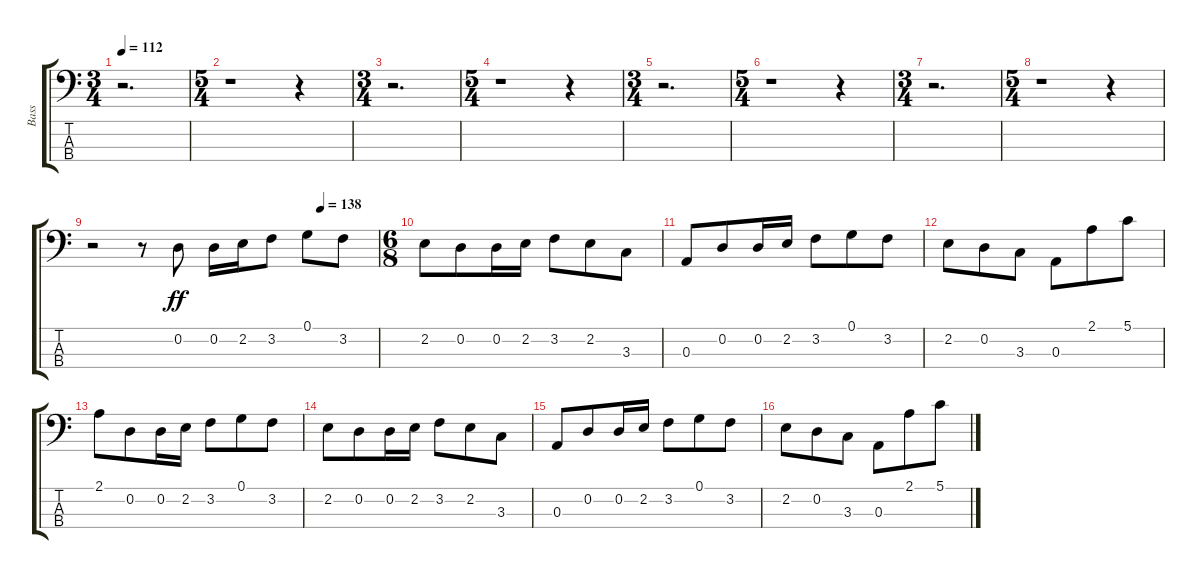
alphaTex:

\track ("Bass" "Bass") {instrument electricbassfinger}
\staff {score tabs}
\tuning (G2 D2 A1 E1) {hide}
\ts (3 4)
\tempo 112
\clef f4
\ks c
r.2{d dy ff} |
\ts (5 4)
r.1 r.4 |
\ts (3 4)
r.2{d} |
\ts (5 4)
r.1 r.4 |
\ts (3 4)
r.2{d} |
\ts (5 4)
r.1 r.4 |
\ts (3 4)
r.2{d} |
\ts (5 4)
r.1 r.4 |
\tempo (138 0.8)
r.2 r.8 0.2.8 0.2.16 2.2.16 3.2.8 0.1.8 3.2.8 |
\ts (6 8)
2.2.8 0.2.8 0.2.16 2.2.16 3.2.8 2.2.8 3.3.8 |
0.3.8 0.2.8 0.2.16 2.2.16 3.2.8 0.1.8 3.2.8 |
2.2.8 0.2.8 3.3.8 0.3.8 2.1.8 5.1.8 |
2.1.8 0.2.8 0.2.16 2.2.16 3.2.8 0.1.8 3.2.8 |
2.2.8 0.2.8 0.2.16 2.2.16 3.2.8 2.2.8 3.3.8 |
0.3.8 0.2.8 0.2.16 2.2.16 3.2.8 0.1.8 3.2.8 |
2.2.8 0.2.8 3.3.8 0.3.8 2.1.8 5.1.8
